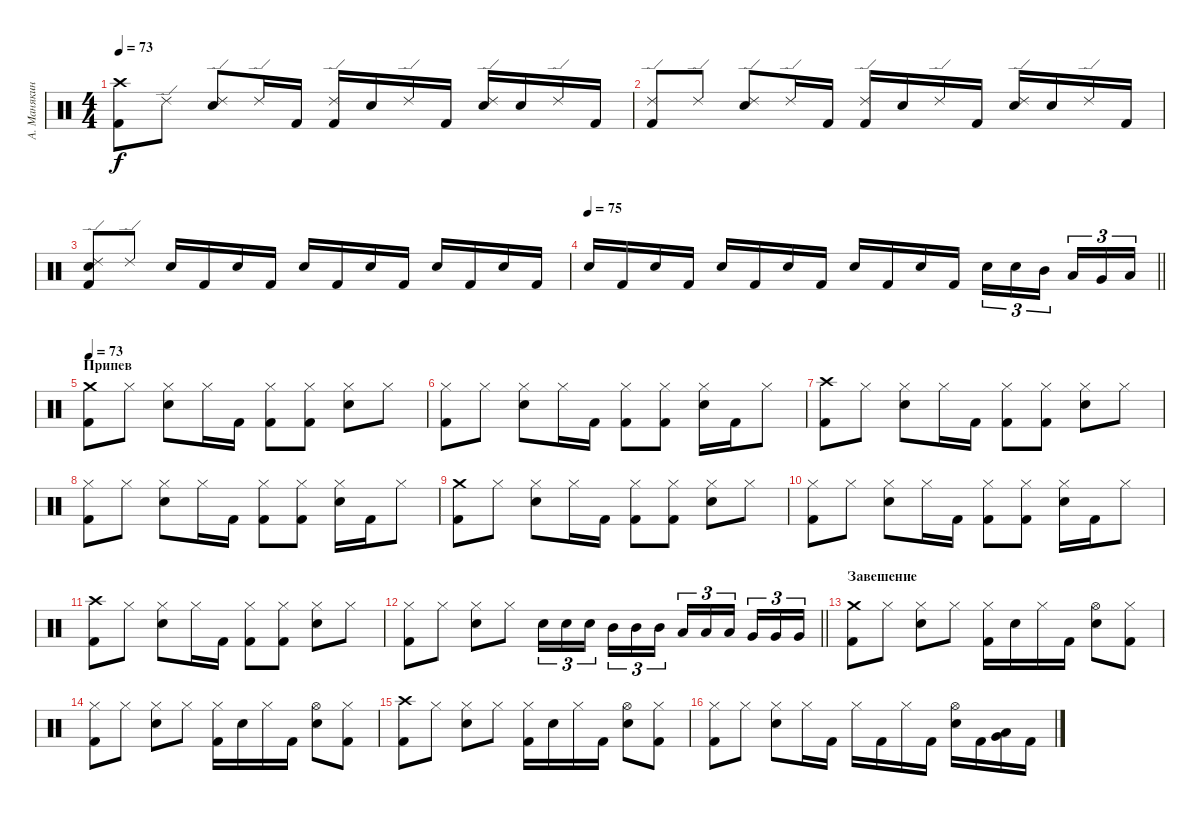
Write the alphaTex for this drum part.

\track ("А. Манякин" "А. Манякин") {instrument percussion}
\staff {score}
\articulation defaults
\ts (4 4)
\tempo 73
\clef neutral
\ks c
("Kick (hit) 2" "Crash high (hit)").8{dy f} "Ride (edge) 2".8 ("Snare (hit) 2" "Ride (edge) 2").8 "Ride (edge) 2".16 "Kick (hit) 2".16 ("Kick (hit) 2" "Ride (edge) 2").16 "Snare (hit) 2".16 "Ride (edge) 2".16 "Kick (hit) 2".16 ("Snare (hit) 2" "Ride (edge) 2").16 "Snare (hit) 2".16 "Ride (edge) 2".16 "Kick (hit) 2".16 |
("Ride (edge) 2" "Kick (hit) 2").8 "Ride (edge) 2".8 ("Snare (hit) 2" "Ride (edge) 2").8 "Ride (edge) 2".16 "Kick (hit) 2".16 ("Kick (hit) 2" "Ride (edge) 2").16 "Snare (hit) 2".16 "Ride (edge) 2".16 "Kick (hit) 2".16 ("Snare (hit) 2" "Ride (edge) 2").16 "Snare (hit) 2".16 "Ride (edge) 2".16 "Kick (hit) 2".16 |
("Kick (hit) 2" "Ride (edge) 2" "Snare (hit) 2").8 "Ride (edge) 2".8 "Snare (hit) 2".16 "Kick (hit) 2".16 "Snare (hit) 2".16 "Kick (hit) 2".16 "Snare (hit) 2".16 "Kick (hit) 2".16 "Snare (hit) 2".16 "Kick (hit) 2".16 "Snare (hit) 2".16 "Kick (hit) 2".16 "Snare (hit) 2".16 "Kick (hit) 2".16 |
\tempo 75
\barLineRight lightlight "Snare (hit) 2".16 "Kick (hit) 2".16 "Snare (hit) 2".16 "Kick (hit) 2".16 "Snare (hit) 2".16 "Kick (hit) 2".16 "Snare (hit) 2".16 "Kick (hit) 2".16 "Snare (hit) 2".16 "Kick (hit) 2".16 "Snare (hit) 2".16 "Kick (hit) 2".16 "Snare (hit) 2".16{tu (3 2)} "Snare (hit) 2".16{tu (3 2)} "Mid Tom (hit)".16{tu (3 2) beam splitsecondary} "Low Tom (hit)".16{tu (3 2)} "Very Low Tom (hit)".16{tu (3 2)} "Low Floor Tom (hit)".16{tu (3 2)}
|
\section ("" "Припев")
\tempo 73
("Kick (hit) 2" "Crash medium (hit)").8 "Hi-Hat (closed)".8 ("Snare (hit) 2" "Hi-Hat (closed)").8 "Hi-Hat (closed)".16 "Kick (hit) 2".16 ("Kick (hit) 2" "Hi-Hat (closed)").8 ("Kick (hit) 2" "Hi-Hat (closed)").8 ("Snare (hit) 2" "Hi-Hat (closed)").8 "Hi-Hat (closed)".8 |
("Hi-Hat (closed)" "Kick (hit) 2").8 "Hi-Hat (closed)".8 ("Hi-Hat (closed)" "Snare (hit) 2").8 "Hi-Hat (closed)".16 "Kick (hit) 2".16 ("Hi-Hat (closed)" "Kick (hit) 2").8 ("Hi-Hat (closed)" "Kick (hit) 2").8 ("Hi-Hat (closed)" "Snare (hit) 2").16 "Kick (hit) 2".16 "Hi-Hat (closed)".8 |
("Kick (hit) 2" "Crash high (hit)").8 "Hi-Hat (closed)".8 ("Snare (hit) 2" "Hi-Hat (closed)").8 "Hi-Hat (closed)".16 "Kick (hit) 2".16 ("Kick (hit) 2" "Hi-Hat (closed)").8 ("Kick (hit) 2" "Hi-Hat (closed)").8 ("Snare (hit) 2" "Hi-Hat (closed)").8 "Hi-Hat (closed)".8 |
("Hi-Hat (closed)" "Kick (hit) 2").8 "Hi-Hat (closed)".8 ("Hi-Hat (closed)" "Snare (hit) 2").8 "Hi-Hat (closed)".16 "Kick (hit) 2".16 ("Hi-Hat (closed)" "Kick (hit) 2").8 ("Hi-Hat (closed)" "Kick (hit) 2").8 ("Hi-Hat (closed)" "Snare (hit) 2").16 "Kick (hit) 2".16 "Hi-Hat (closed)".8 |
("Kick (hit) 2" "Crash medium (hit)").8 "Hi-Hat (closed)".8 ("Snare (hit) 2" "Hi-Hat (closed)").8 "Hi-Hat (closed)".16 "Kick (hit) 2".16 ("Kick (hit) 2" "Hi-Hat (closed)").8 ("Kick (hit) 2" "Hi-Hat (closed)").8 ("Snare (hit) 2" "Hi-Hat (closed)").8 "Hi-Hat (closed)".8 |
("Hi-Hat (closed)" "Kick (hit) 2").8 "Hi-Hat (closed)".8 ("Hi-Hat (closed)" "Snare (hit) 2").8 "Hi-Hat (closed)".16 "Kick (hit) 2".16 ("Hi-Hat (closed)" "Kick (hit) 2").8 ("Hi-Hat (closed)" "Kick (hit) 2").8 ("Hi-Hat (closed)" "Snare (hit) 2").16 "Kick (hit) 2".16 "Hi-Hat (closed)".8 |
("Kick (hit) 2" "Crash high (hit)").8 "Hi-Hat (closed)".8 ("Snare (hit) 2" "Hi-Hat (closed)").8 "Hi-Hat (closed)".16 "Kick (hit) 2".16 ("Kick (hit) 2" "Hi-Hat (closed)").8 ("Kick (hit) 2" "Hi-Hat (closed)").8 ("Snare (hit) 2" "Hi-Hat (closed)").8 "Hi-Hat (closed)".8 |
\barLineRight lightlight
("Kick (hit) 2" "Hi-Hat (closed)").8 "Hi-Hat (closed)".8 ("Snare (hit) 2" "Hi-Hat (closed)").8 "Hi-Hat (closed)".8 "Snare (hit) 2".16{tu (3 2)} "Snare (hit) 2".16{tu (3 2)} "Snare (hit) 2".16{tu (3 2) beam splitsecondary} "Mid Tom (hit)".16{tu (3 2)} "Mid Tom (hit)".16{tu (3 2)} "Mid Tom (hit)".16{tu (3 2)} "Low Tom (hit)".16{tu (3 2)} "Low Tom (hit)".16{tu (3 2)} "Low Tom (hit)".16{tu (3 2) beam splitsecondary} "Very Low Tom (hit)".16{tu (3 2)} "Very Low Tom (hit)".16{tu (3 2)} "Very Low Tom (hit)".16{tu (3 2)} |
\section ("" "Завешение")
("Kick (hit) 2" "Crash medium (hit)").8 "Hi-Hat (closed)".8 ("Snare (hit) 2" "Hi-Hat (closed)").8 "Hi-Hat (closed)".8 ("Kick (hit) 2" "Hi-Hat (closed)").16 "Snare (hit) 2".16 "Hi-Hat (closed)".16 "Kick (hit) 2".16 ("Snare (hit) 2" "Hi-Hat (open)").8 ("Kick (hit) 2" "Hi-Hat (closed)").8 |
("Kick (hit) 2" "Hi-Hat (closed)").8 "Hi-Hat (closed)".8 ("Snare (hit) 2" "Hi-Hat (closed)").8 "Hi-Hat (closed)".8 ("Kick (hit) 2" "Hi-Hat (closed)").16 "Snare (hit) 2".16 "Hi-Hat (closed)".16 "Kick (hit) 2".16 ("Electric Snare (hit)" "Hi-Hat (open)").8 ("Kick (hit) 2" "Hi-Hat (closed)").8 |
("Kick (hit) 2" "Crash high (hit)").8 "Hi-Hat (closed)".8 ("Snare (hit) 2" "Hi-Hat (closed)").8 "Hi-Hat (closed)".8 ("Kick (hit) 2" "Hi-Hat (closed)").16 "Snare (hit) 2".16 "Hi-Hat (closed)".16 "Kick (hit) 2".16 ("Snare (hit) 2" "Hi-Hat (open)").8 ("Kick (hit) 2" "Hi-Hat (closed)").8 |
("Kick (hit) 2" "Hi-Hat (closed)").8 "Hi-Hat (closed)".8 ("Snare (hit) 2" "Hi-Hat (closed)").8 "Hi-Hat (closed)".16 "Kick (hit) 2".16 "Hi-Hat (closed)".16 "Kick (hit) 2".16 "Hi-Hat (closed)".16 "Kick (hit) 2".16 ("Hi-Hat (open)" "Snare (hit) 2").16 "Kick (hit) 2".16 ("Very Low Tom (hit)" "Low Tom (hit)").16 "Kick (hit) 2".16
